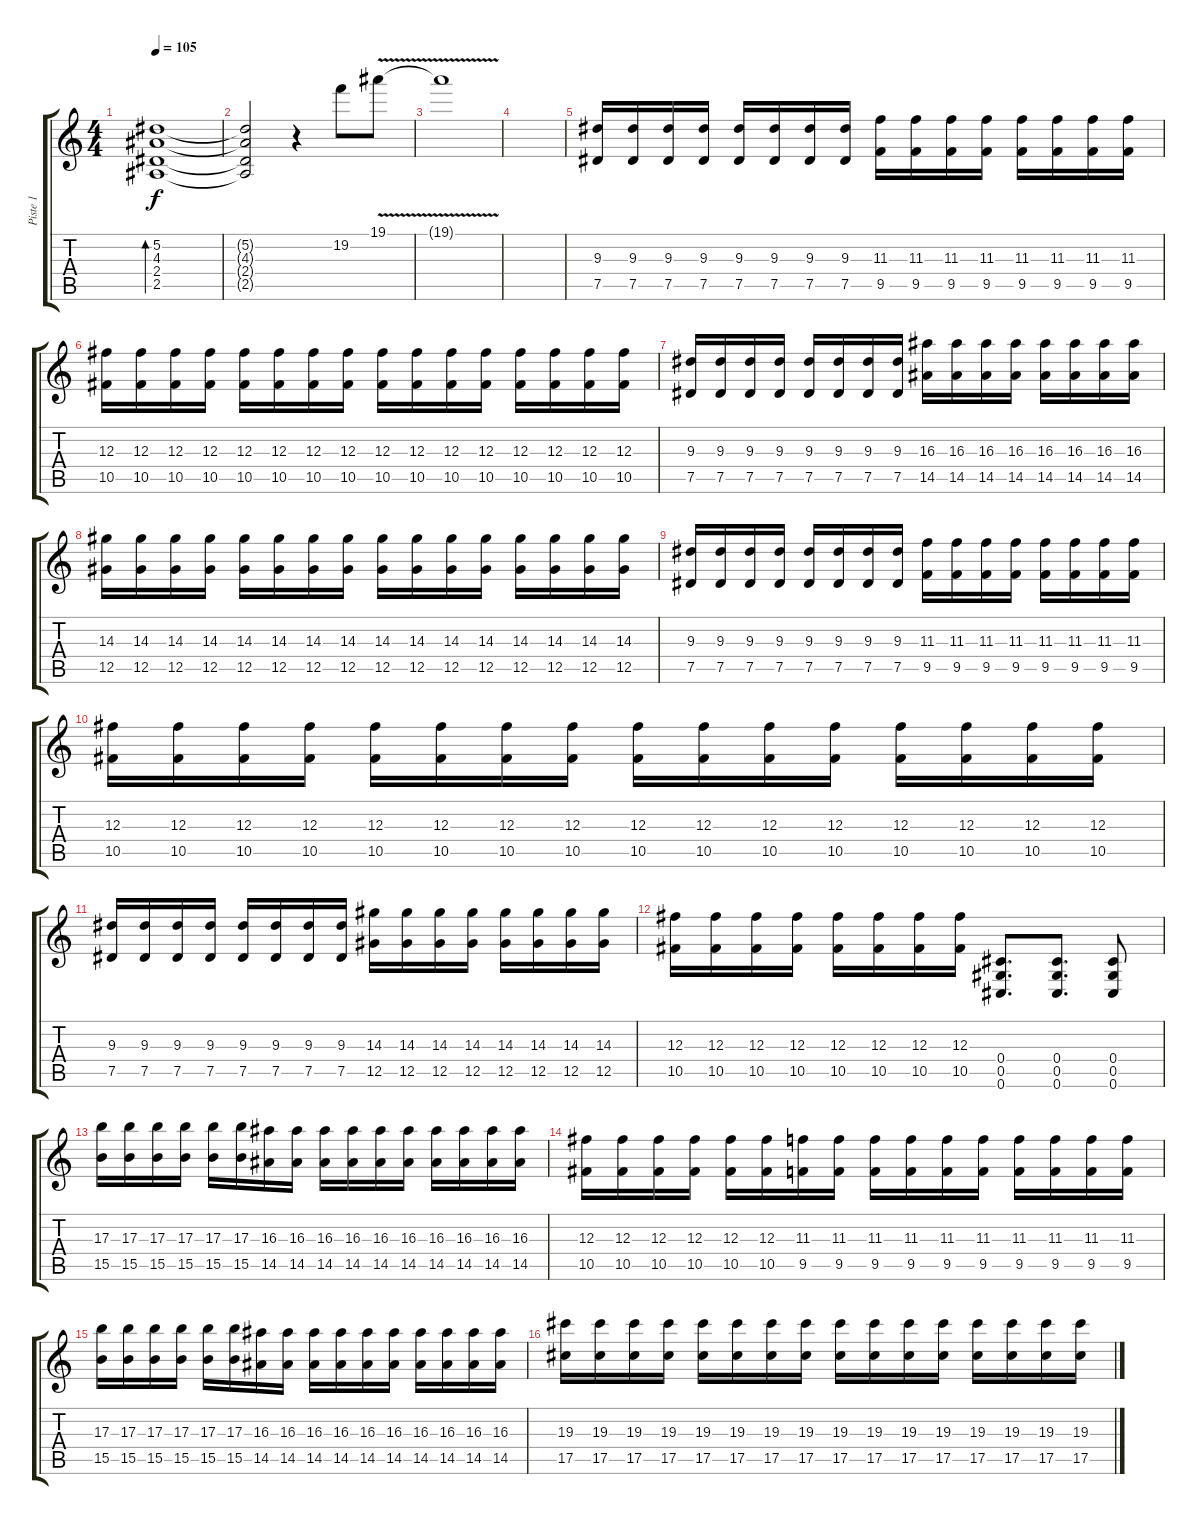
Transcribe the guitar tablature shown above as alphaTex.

\track ("Piste 1" "Piste 1") {instrument distortionguitar}
\staff {score tabs}
\tuning (Eb4 Bb3 Gb3 Db3 Ab2 Db2) {hide}
\ts (4 4)
\tempo 105
\clef g2
\ks c
(5.2 4.3 2.4 2.5).1{bd 240 dy f instrument electricguitarclean} |
(5.2{t} 4.3{t} 2.4{t} 2.5{t}).2 r.4 19.2.8{instrument distortionguitar} 19.1{v}.8 |
19.1{t}.1 |
|
(9.3 7.5).16 (9.3 7.5).16 (9.3 7.5).16 (9.3 7.5).16 (9.3 7.5).16 (9.3 7.5).16 (9.3 7.5).16 (9.3 7.5).16 (11.3 9.5).16 (11.3 9.5).16 (11.3 9.5).16 (11.3 9.5).16 (11.3 9.5).16 (11.3 9.5).16 (11.3 9.5).16 (11.3 9.5).16 |
(12.3 10.5).16 (12.3 10.5).16 (12.3 10.5).16 (12.3 10.5).16 (12.3 10.5).16 (12.3 10.5).16 (12.3 10.5).16 (12.3 10.5).16 (12.3 10.5).16 (12.3 10.5).16 (12.3 10.5).16 (12.3 10.5).16 (12.3 10.5).16 (12.3 10.5).16 (12.3 10.5).16 (12.3 10.5).16 |
(9.3 7.5).16 (9.3 7.5).16 (9.3 7.5).16 (9.3 7.5).16 (9.3 7.5).16 (9.3 7.5).16 (9.3 7.5).16 (9.3 7.5).16 (16.3 14.5).16 (16.3 14.5).16 (16.3 14.5).16 (16.3 14.5).16 (16.3 14.5).16 (16.3 14.5).16 (16.3 14.5).16 (16.3 14.5).16 |
(14.3 12.5).16 (14.3 12.5).16 (14.3 12.5).16 (14.3 12.5).16 (14.3 12.5).16 (14.3 12.5).16 (14.3 12.5).16 (14.3 12.5).16 (14.3 12.5).16 (14.3 12.5).16 (14.3 12.5).16 (14.3 12.5).16 (14.3 12.5).16 (14.3 12.5).16 (14.3 12.5).16 (14.3 12.5).16 |
(9.3 7.5).16 (9.3 7.5).16 (9.3 7.5).16 (9.3 7.5).16 (9.3 7.5).16 (9.3 7.5).16 (9.3 7.5).16 (9.3 7.5).16 (11.3 9.5).16 (11.3 9.5).16 (11.3 9.5).16 (11.3 9.5).16 (11.3 9.5).16 (11.3 9.5).16 (11.3 9.5).16 (11.3 9.5).16 |
(12.3 10.5).16 (12.3 10.5).16 (12.3 10.5).16 (12.3 10.5).16 (12.3 10.5).16 (12.3 10.5).16 (12.3 10.5).16 (12.3 10.5).16 (12.3 10.5).16 (12.3 10.5).16 (12.3 10.5).16 (12.3 10.5).16 (12.3 10.5).16 (12.3 10.5).16 (12.3 10.5).16 (12.3 10.5).16 |
(9.3 7.5).16 (9.3 7.5).16 (9.3 7.5).16 (9.3 7.5).16 (9.3 7.5).16 (9.3 7.5).16 (9.3 7.5).16 (9.3 7.5).16 (14.3 12.5).16 (14.3 12.5).16 (14.3 12.5).16 (14.3 12.5).16 (14.3 12.5).16 (14.3 12.5).16 (14.3 12.5).16 (14.3 12.5).16 |
(12.3 10.5).16 (12.3 10.5).16 (12.3 10.5).16 (12.3 10.5).16 (12.3 10.5).16 (12.3 10.5).16 (12.3 10.5).16 (12.3 10.5).16 (0.4 0.5 0.6).8{d} (0.4 0.5 0.6).8{d} (0.4 0.5 0.6).8 |
(17.3 15.5).16 (17.3 15.5).16 (17.3 15.5).16 (17.3 15.5).16 (17.3 15.5).16 (17.3 15.5).16 (16.3 14.5).16 (16.3 14.5).16 (16.3 14.5).16 (16.3 14.5).16 (16.3 14.5).16 (16.3 14.5).16 (16.3 14.5).16 (16.3 14.5).16 (16.3 14.5).16 (16.3 14.5).16 |
(12.3 10.5).16 (12.3 10.5).16 (12.3 10.5).16 (12.3 10.5).16 (12.3 10.5).16 (12.3 10.5).16 (11.3 9.5).16 (11.3 9.5).16 (11.3 9.5).16 (11.3 9.5).16 (11.3 9.5).16 (11.3 9.5).16 (11.3 9.5).16 (11.3 9.5).16 (11.3 9.5).16 (11.3 9.5).16 |
(17.3 15.5).16 (17.3 15.5).16 (17.3 15.5).16 (17.3 15.5).16 (17.3 15.5).16 (17.3 15.5).16 (16.3 14.5).16 (16.3 14.5).16 (16.3 14.5).16 (16.3 14.5).16 (16.3 14.5).16 (16.3 14.5).16 (16.3 14.5).16 (16.3 14.5).16 (16.3 14.5).16 (16.3 14.5).16 |
(19.3 17.5).16 (19.3 17.5).16 (19.3 17.5).16 (19.3 17.5).16 (19.3 17.5).16 (19.3 17.5).16 (19.3 17.5).16 (19.3 17.5).16 (19.3 17.5).16 (19.3 17.5).16 (19.3 17.5).16 (19.3 17.5).16 (19.3 17.5).16 (19.3 17.5).16 (19.3 17.5).16 (19.3 17.5).16
